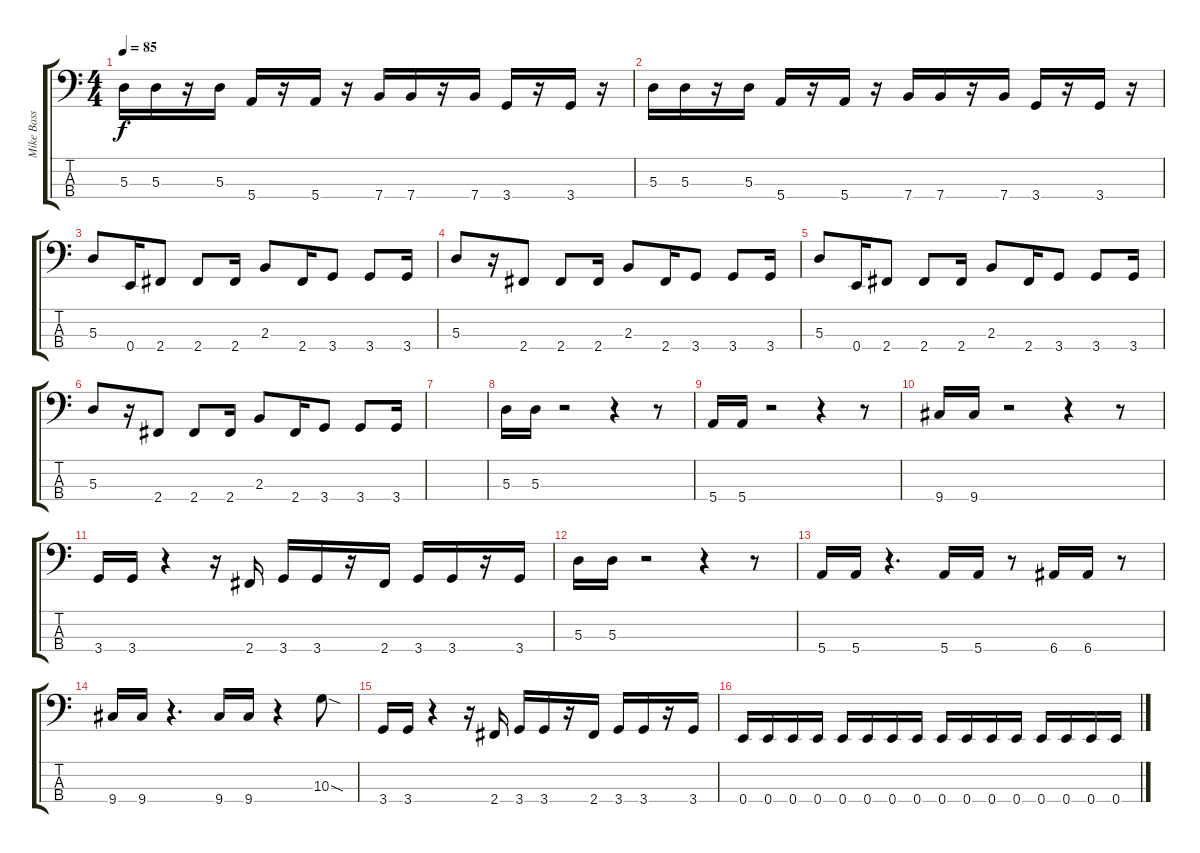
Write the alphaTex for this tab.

\track ("Mike Bass" "Mike Bass") {instrument electricbasspick}
\staff {score tabs}
\tuning (G2 D2 A1 E1) {hide}
\ts (4 4)
\tempo 85
\clef f4
\ks c
5.3.16{dy f} 5.3.16 r.16 5.3.16 5.4.16 r.16 5.4.16 r.16 7.4.16 7.4.16 r.16 7.4.16 3.4.16 r.16 3.4.16 r.16 |
5.3.16 5.3.16 r.16 5.3.16 5.4.16 r.16 5.4.16 r.16 7.4.16 7.4.16 r.16 7.4.16 3.4.16 r.16 3.4.16 r.16 |
5.3.8 0.4.16 2.4.8 2.4.8 2.4.16 2.3.8 2.4.16 3.4.8 3.4.8 3.4.16 |
5.3.8 r.16 2.4.8 2.4.8 2.4.16 2.3.8 2.4.16 3.4.8 3.4.8 3.4.16 |
5.3.8 0.4.16 2.4.8 2.4.8 2.4.16 2.3.8 2.4.16 3.4.8 3.4.8 3.4.16 |
5.3.8 r.16 2.4.8 2.4.8 2.4.16 2.3.8 2.4.16 3.4.8 3.4.8 3.4.16 |
|
5.3.16 5.3.16 r.2 r.4 r.8 |
5.4.16 5.4.16 r.2 r.4 r.8 |
9.4.16 9.4.16 r.2 r.4 r.8 |
3.4.16 3.4.16 r.4 r.16 2.4.16 3.4.16 3.4.16 r.16 2.4.16 3.4.16 3.4.16 r.16 3.4.16 |
5.3.16 5.3.16 r.2 r.4 r.8 |
5.4.16 5.4.16 r.4{d} 5.4.16 5.4.16 r.8 6.4.16 6.4.16 r.8 |
9.4.16 9.4.16 r.4{d} 9.4.16 9.4.16 r.4 10.3{sod}.8 |
3.4.16 3.4.16 r.4 r.16 2.4.16 3.4.16 3.4.16 r.16 2.4.16 3.4.16 3.4.16 r.16 3.4.16 |
0.4.16 0.4.16 0.4.16 0.4.16 0.4.16 0.4.16 0.4.16 0.4.16 0.4.16 0.4.16 0.4.16 0.4.16 0.4.16 0.4.16 0.4.16 0.4.16
